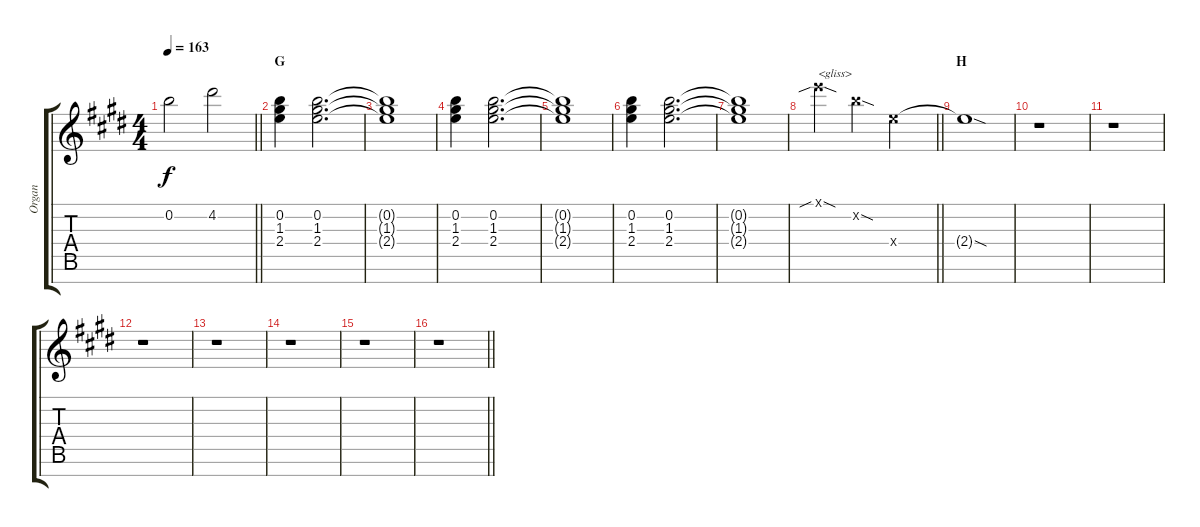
\track ("Organ" "Organ") {instrument rockorgan}
\staff {score tabs}
\tuning (E6 B5 G5 D5 A4 E4 B3) {hide}
\ts (4 4)
\tempo 163
\clef g2
\barLineRight lightlight
\ks e
0.2.2{dy f} 4.2.2 |
\section ("" "G")
(0.2 1.3 2.4).4 (0.2 1.3 2.4).2{d} |
(0.2{t} 1.3{t} 2.4{t}).1 |
(0.2 1.3 2.4).4 (0.2 1.3 2.4).2{d} |
(0.2{t} 1.3{t} 2.4{t}).1 |
(0.2 1.3 2.4).4 (0.2 1.3 2.4).2{d} |
(0.2{t} 1.3{t} 2.4{t}).1 |
\barLineRight lightlight
0.1{sib sod x}.4{txt "<gliss>"} 0.2{sod x}.4 2.4{x}.2 |
\section ("" "H")
2.4{sod t}.1 |
r.1 |
r.1 |
r.1 |
r.1 |
r.1 |
r.1 |
\barLineRight lightlight
r.1
